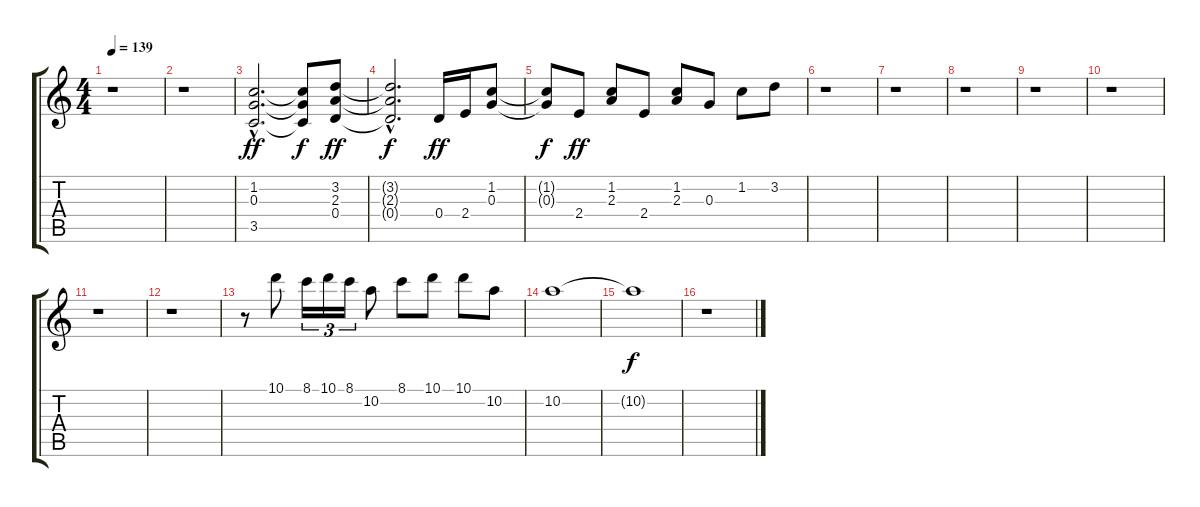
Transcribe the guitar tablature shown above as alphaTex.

\track "" {instrument distortionguitar}
\staff {score tabs}
\tuning (E4 B3 G3 D3 A2 E2) {hide}
\ts (4 4)
\tempo 139
\clef g2
\ks c
r.1{dy f} |
r.1 |
(1.2{hac} 0.3{hac} 3.5{hac}).2{d dy ff} (1.2{t} 0.3{t} 3.5{t}).8{dy f} (3.2 2.3 0.4).8{dy ff} |
(3.2{hac t} 2.3{hac t} 0.4{hac t}).2{d dy f} 0.4.16{dy ff} 2.4.16 (1.2 0.3).8 |
(1.2{t} 0.3{t}).8{dy f} 2.4.8{dy ff} (1.2 2.3).8 2.4.8 (1.2 2.3).8 0.3.8 1.2.8 3.2.8 |
r.1 |
r.1 |
r.1 |
r.1 |
r.1 |
r.1 |
r.1 |
r.8 10.1.8 8.1.16{tu (3 2)} 10.1.16{tu (3 2)} 8.1.16{tu (3 2)} 10.2.8 8.1.8 10.1.8 10.1.8 10.2.8 |
10.2.1 |
10.2{t}.1{dy f} |
r.1
